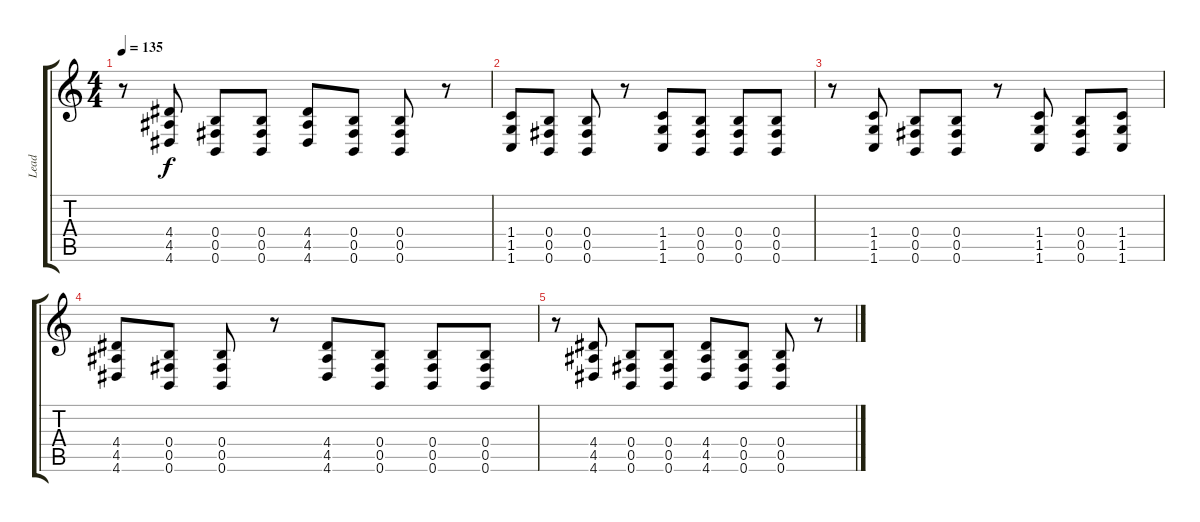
\track ("Lead" "Lead") {instrument distortionguitar}
\staff {score tabs}
\tuning (Db4 Ab3 E3 B2 Gb2 B1) {hide}
\ts (4 4)
\tempo 135
\clef g2
\ks c
r.8{dy f} (4.4 4.5 4.6).8 (0.4 0.5 0.6).8 (0.4 0.5 0.6).8 (4.4 4.5 4.6).8 (0.4 0.5 0.6).8 (0.4 0.5 0.6).8 r.8 |
(1.4 1.5 1.6).8 (0.4 0.5 0.6).8 (0.4 0.5 0.6).8 r.8 (1.4 1.5 1.6).8 (0.4 0.5 0.6).8 (0.4 0.5 0.6).8 (0.4 0.5 0.6).8 |
r.8 (1.4 1.5 1.6).8 (0.4 0.5 0.6).8 (0.4 0.5 0.6).8 r.8 (1.4 1.5 1.6).8 (0.4 0.5 0.6).8 (1.4 1.5 1.6).8 |
(4.4 4.5 4.6).8 (0.4 0.5 0.6).8 (0.4 0.5 0.6).8 r.8 (4.4 4.5 4.6).8 (0.4 0.5 0.6).8 (0.4 0.5 0.6).8 (0.4 0.5 0.6).8 |
r.8 (4.4 4.5 4.6).8 (0.4 0.5 0.6).8 (0.4 0.5 0.6).8 (4.4 4.5 4.6).8 (0.4 0.5 0.6).8 (0.4 0.5 0.6).8 r.8
